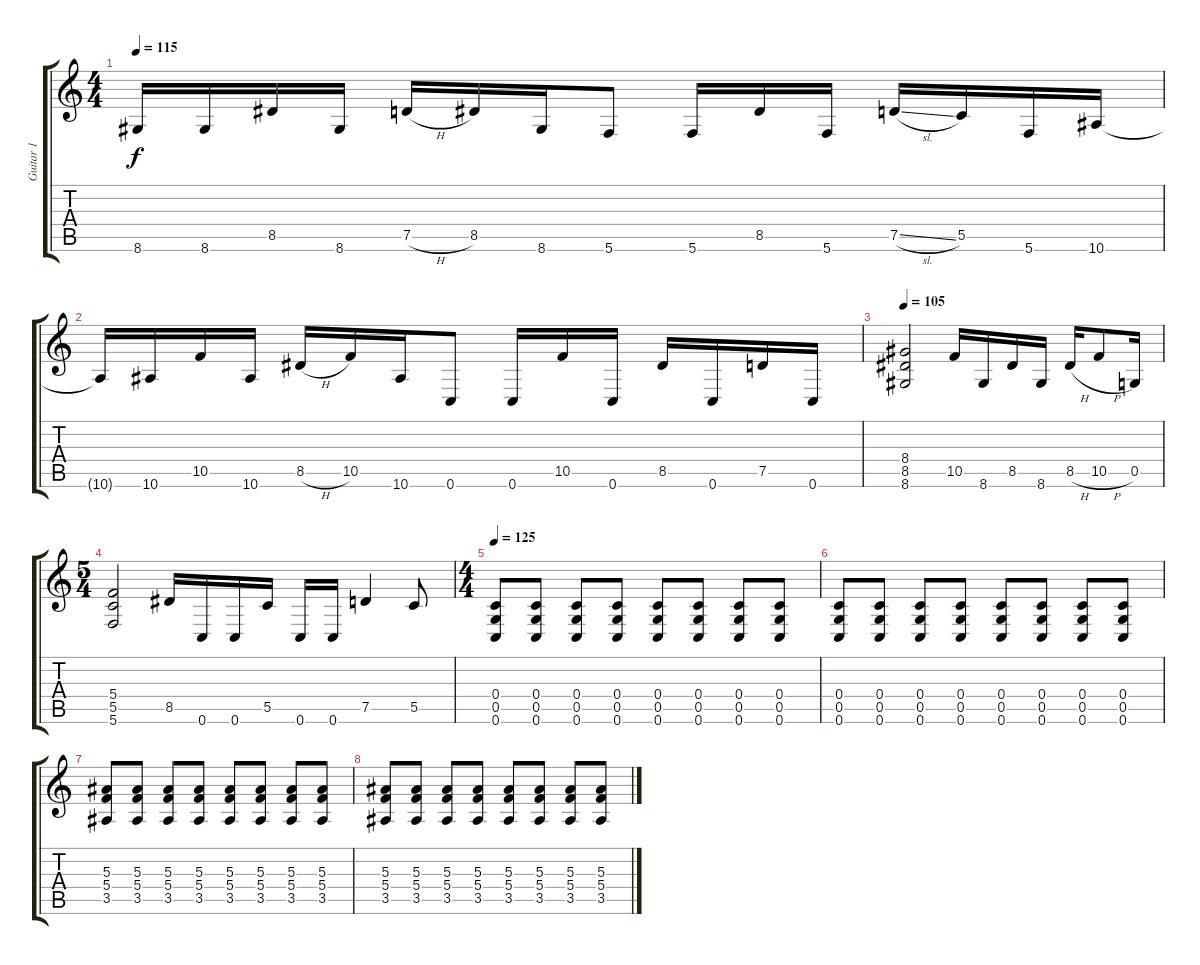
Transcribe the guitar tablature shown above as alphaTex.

\track ("Guitar 1" "Guitar 1") {instrument distortionguitar}
\staff {score tabs}
\tuning (D4 A3 F3 C3 G2 C2) {hide}
\ts (4 4)
\tempo 115
\clef g2
\ks c
8.6{t}.16{dy f} 8.6.16 8.5.16 8.6.16 7.5{h}.16 8.5.16 8.6.16 5.6.8 5.6.16 8.5.16 5.6.16 7.5{sl}.16 5.5.16 5.6.16 10.6.16 |
10.6{t}.16 10.6.16 10.5.16 10.6.16 8.5{h}.16 10.5.16 10.6.16 0.6.8 0.6.16 10.5.16 0.6.16 8.5.16 0.6.16 7.5.16 0.6.16 |
\tempo 105
(8.4 8.5 8.6).2 10.5.16 8.6.16 8.5.16 8.6.16 8.5{h}.16 10.5{h}.8 0.5.16 |
\ts (5 4)
(5.4 5.5 5.6).2 8.5.16 0.6.16 0.6.16 5.5.16 0.6.16 0.6.16 7.5.4 5.5.8 |
\ts (4 4)
\tempo 125
(0.4 0.5 0.6).8 (0.4 0.5 0.6).8 (0.4 0.5 0.6).8 (0.4 0.5 0.6).8 (0.4 0.5 0.6).8 (0.4 0.5 0.6).8 (0.4 0.5 0.6).8 (0.4 0.5 0.6).8 |
(0.4 0.5 0.6).8 (0.4 0.5 0.6).8 (0.4 0.5 0.6).8 (0.4 0.5 0.6).8 (0.4 0.5 0.6).8 (0.4 0.5 0.6).8 (0.4 0.5 0.6).8 (0.4 0.5 0.6).8 |
(5.3 5.4 3.5).8 (5.3 5.4 3.5).8 (5.3 5.4 3.5).8 (5.3 5.4 3.5).8 (5.3 5.4 3.5).8 (5.3 5.4 3.5).8 (5.3 5.4 3.5).8 (5.3 5.4 3.5).8 |
(5.3 5.4 3.5).8 (5.3 5.4 3.5).8 (5.3 5.4 3.5).8 (5.3 5.4 3.5).8 (5.3 5.4 3.5).8 (5.3 5.4 3.5).8 (5.3 5.4 3.5).8 (5.3 5.4 3.5).8
